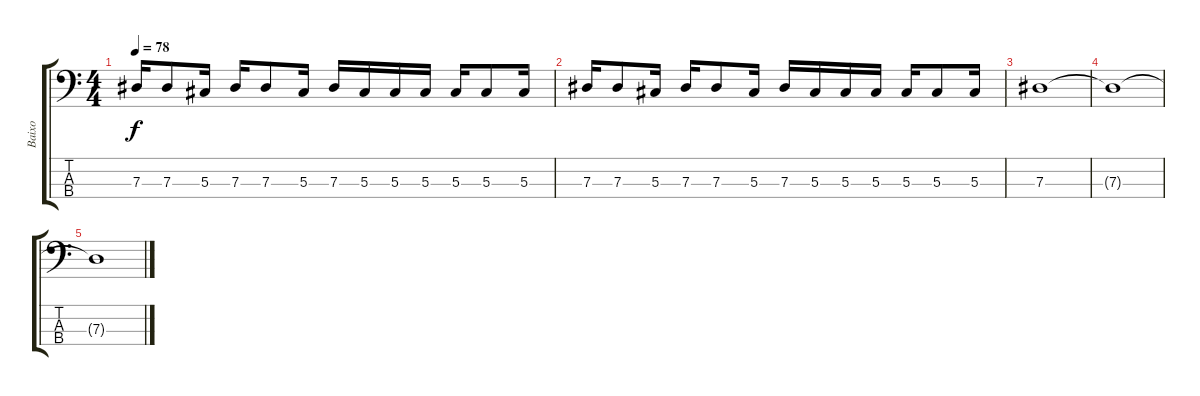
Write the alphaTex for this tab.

\track ("Baixo" "Baixo") {instrument electricbassfinger}
\staff {score tabs}
\tuning (Gb2 Db2 Ab1 Eb1) {hide}
\ts (4 4)
\tempo 78
\clef f4
\ks c
7.3.16{dy f} 7.3.8 5.3.16 7.3.16 7.3.8 5.3.16 7.3.16 5.3.16 5.3.16 5.3.16 5.3.16 5.3.8 5.3.16 |
7.3.16 7.3.8 5.3.16 7.3.16 7.3.8 5.3.16 7.3.16 5.3.16 5.3.16 5.3.16 5.3.16 5.3.8 5.3.16 |
7.3.1 |
7.3{t}.1 |
7.3{t}.1
